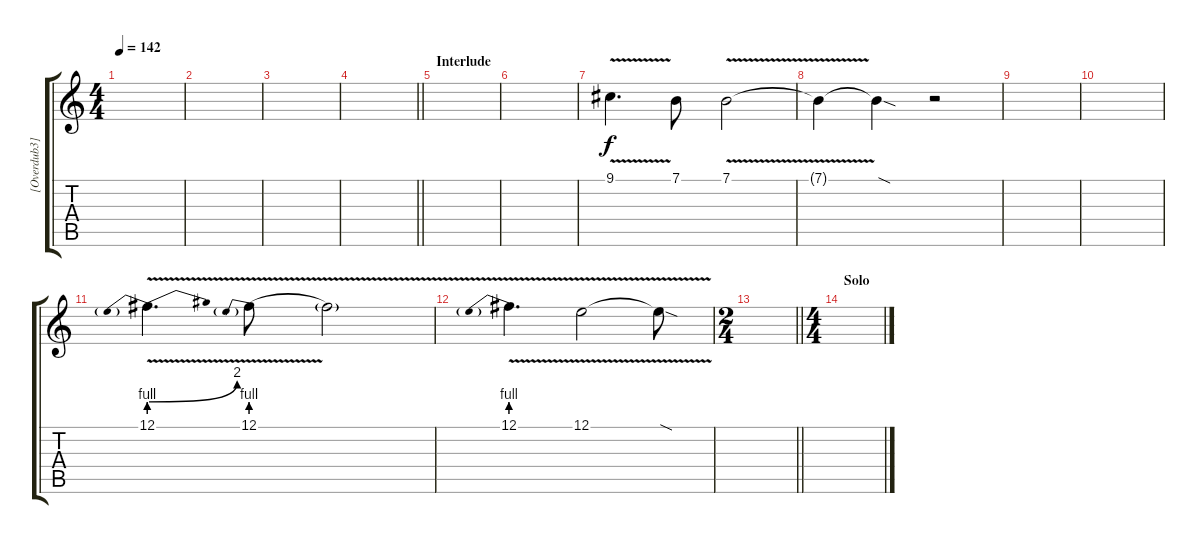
\track ("[Overdub3]" "[Overdub3]") {instrument violin}
\staff {score tabs}
\tuning (E4 B3 G3 D3 A2 E2) {hide}
\ts (4 4)
\tempo 142
\clef g2
\ks c
|
|
|
\barLineRight lightlight
|
\section ("" "Interlude")
|
|
9.1{v}.4{d} 7.1.8 7.1{v}.2 |
7.1{t}.4 7.1{sod t}.4 r.2 |
|
|
12.1{be (prebendbend 0 4 60 8) v}.4{d volume 15} 12.1{be (prebend 0 4 60 4) v}.8 12.1{t}.2 |
12.1{be (prebend 0 4 60 4) v}.4{d} 12.1{v}.2 12.1{sod t}.8 |
\ts (2 4)
\barLineRight lightlight
|
\ts (4 4)
\section ("" "Solo")
